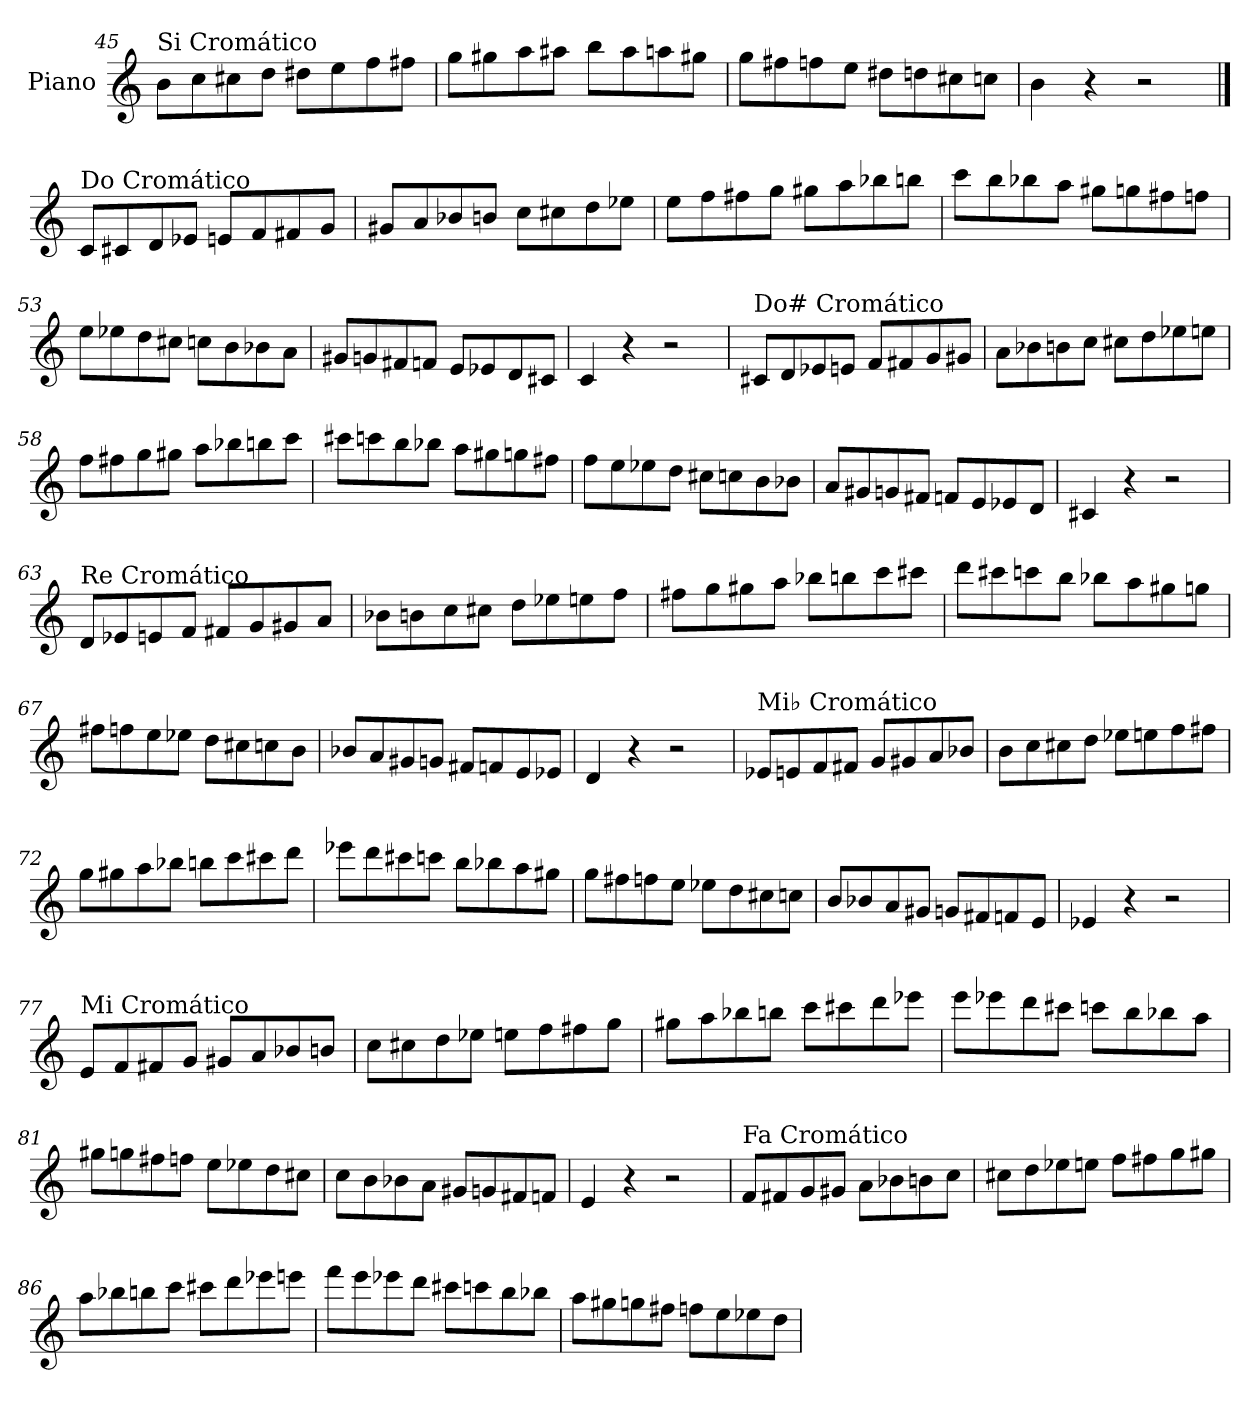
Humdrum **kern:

**kern
*part1
*staff1
*I"Piano
*I'Pno.
!!LO:LB:g=z
*clefG2
*k[]
=45
!LO:TX:a:t=Si Cromático
8b\L
8cc\
8cc#X\
8dd\J
8dd#X\L
8ee\
8ff\
8ff#X\J
=46
8gg\L
8gg#X\
8aa\
8aa#X\J
8bb\L
8aa#\
8aan\
8gg#X\J
=47
8gg\L
8ff#X\
8ffn\
8ee\J
8dd#X\L
8ddn\
8cc#X\
8ccn\J
=48
4b\
4r
2r
!!LO:PB:g=z
==49
!LO:TX:a:t=Do Cromático
8c/L
8c#X/
8d/
8e-X/J
8en/L
8f/
8f#X/
8g/J
=50
8g#X/L
8a/
8b-X/
8bn/J
8cc\L
8cc#X\
8dd\
8ee-X\J
=51
8ee\L
8ff\
8ff#X\
8gg\J
8gg#X\L
8aa\
8bb-X\
8bbn\J
!!LO:LB:g=z
=52
8ccc\L
8bb\
8bb-X\
8aa\J
8gg#X\L
8ggn\
8ff#X\
8ffn\J
=53
8ee\L
8ee-X\
8dd\
8cc#X\J
8ccn\L
8b\
8b-X\
8a\J
=54
8g#X/L
8gn/
8f#X/
8fn/J
8e/L
8e-X/
8d/
8c#X/J
=55
4c/
4r
2r
!!LO:LB:g=z
=56
!LO:TX:a:t=Do# Cromático
8c#X/L
8d/
8e-X/
8en/J
8f/L
8f#X/
8g/
8g#X/J
=57
8a\L
8b-X\
8bn\
8cc\J
8cc#X\L
8dd\
8ee-X\
8een\J
=58
8ff\L
8ff#X\
8gg\
8gg#X\J
8aa\L
8bb-X\
8bbn\
8ccc\J
!!LO:LB:g=z
=59
8ccc#X\L
8cccn\
8bb\
8bb-X\J
8aa\L
8gg#X\
8ggn\
8ff#X\J
=60
8ff\L
8ee\
8ee-X\
8dd\J
8cc#X\L
8ccn\
8b\
8b-X\J
=61
8a/L
8g#X/
8gn/
8f#X/J
8fn/L
8e/
8e-X/
8d/J
=62
4c#X/
4r
2r
!!LO:LB:g=z
=63
!LO:TX:a:t=Re Cromático
8d/L
8e-X/
8en/
8f/J
8f#X/L
8g/
8g#X/
8a/J
=64
8b-X\L
8bn\
8cc\
8cc#X\J
8dd\L
8ee-X\
8een\
8ff\J
=65
8ff#X\L
8gg\
8gg#X\
8aa\J
8bb-X\L
8bbn\
8ccc\
8ccc#X\J
!!LO:LB:g=z
=66
8ddd\L
8ccc#X\
8cccn\
8bb\J
8bb-X\L
8aa\
8gg#X\
8ggn\J
=67
8ff#X\L
8ffn\
8ee\
8ee-X\J
8dd\L
8cc#X\
8ccn\
8b\J
=68
8b-X/L
8a/
8g#X/
8gn/J
8f#X/L
8fn/
8e/
8e-X/J
=69
4d/
4r
2r
!!LO:LB:g=z
=70
!LO:TX:a:t=Mi♭ Cromático
8e-X/L
8en/
8f/
8f#X/J
8g/L
8g#X/
8a/
8b-X/J
=71
8b\L
8cc\
8cc#X\
8dd\J
8ee-X\L
8een\
8ff\
8ff#X\J
=72
8gg\L
8gg#X\
8aa\
8bb-X\J
8bbn\L
8ccc\
8ccc#X\
8ddd\J
!!LO:LB:g=z
=73
8eee-X\L
8ddd\
8ccc#X\
8cccn\J
8bb\L
8bb-X\
8aa\
8gg#X\J
=74
8gg\L
8ff#X\
8ffn\
8ee\J
8ee-X\L
8dd\
8cc#X\
8ccn\J
=75
8b/L
8b-X/
8a/
8g#X/J
8gn/L
8f#X/
8fn/
8e/J
=76
4e-X/
4r
2r
!!LO:PB:g=z
=77
!LO:TX:a:t=Mi Cromático
8e/L
8f/
8f#X/
8g/J
8g#X/L
8a/
8b-X/
8bn/J
=78
8cc\L
8cc#X\
8dd\
8ee-X\J
8een\L
8ff\
8ff#X\
8gg\J
=79
8gg#X\L
8aa\
8bb-X\
8bbn\J
8ccc\L
8ccc#X\
8ddd\
8eee-X\J
!!LO:LB:g=z
=80
8eee\L
8eee-X\
8ddd\
8ccc#X\J
8cccn\L
8bb\
8bb-X\
8aa\J
=81
8gg#X\L
8ggn\
8ff#X\
8ffn\J
8ee\L
8ee-X\
8dd\
8cc#X\J
=82
8cc\L
8b\
8b-X\
8a\J
8g#X/L
8gn/
8f#X/
8fn/J
=83
4e/
4r
2r
!!LO:LB:g=z
=84
!LO:TX:a:t=Fa Cromático
8f/L
8f#X/
8g/
8g#X/J
8a\L
8b-X\
8bn\
8cc\J
=85
8cc#X\L
8dd\
8ee-X\
8een\J
8ff\L
8ff#X\
8gg\
8gg#X\J
=86
8aa\L
8bb-X\
8bbn\
8ccc\J
8ccc#X\L
8ddd\
8eee-X\
8eeen\J
!!LO:LB:g=z
=87
8fff\L
8eee\
8eee-X\
8ddd\J
8ccc#X\L
8cccn\
8bb\
8bb-X\J
=88
8aa\L
8gg#X\
8ggn\
8ff#X\J
8ffn\L
8ee\
8ee-X\
8dd\J
=
*-
